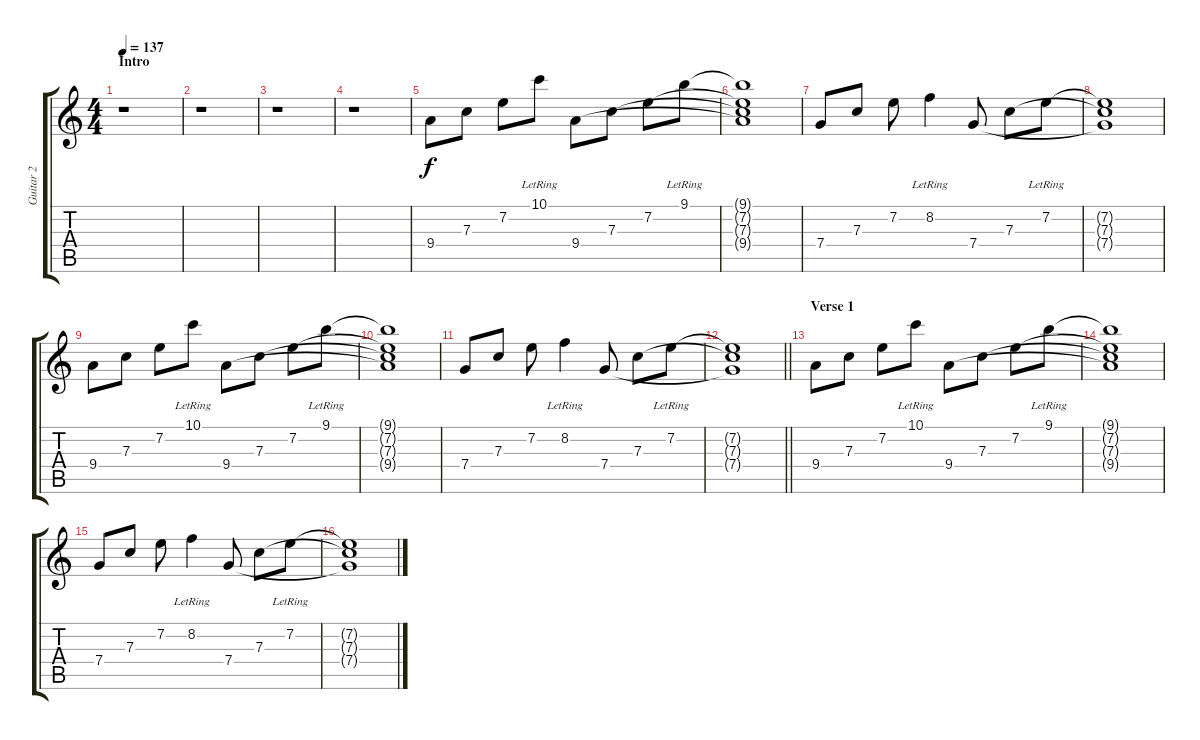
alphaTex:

\track ("Guitar 2" "Guitar 2") {instrument electricguitarclean}
\staff {score tabs}
\tuning (D4 A3 F3 C3 G2 D2) {hide}
\ts (4 4)
\section ("" "Intro")
\tempo 137
\clef g2
\ks c
r.1{dy f instrument electricguitarclean} |
r.1 |
r.1 |
r.1 |
9.4.8 7.3.8 7.2.8 10.1{lr}.8 9.4.8 7.3.8 7.2.8 9.1{lr}.8 |
(9.1{t} 7.2{t} 7.3{t} 9.4{t}).1 |
7.4.8 7.3.8 7.2.8 8.2{lr}.4 7.4.8 7.3.8 7.2{lr}.8 |
(7.2{t} 7.3{t} 7.4{t}).1 |
9.4.8 7.3.8 7.2.8 10.1{lr}.8 9.4.8 7.3.8 7.2.8 9.1{lr}.8 |
(9.1{t} 7.2{t} 7.3{t} 9.4{t}).1 |
7.4.8 7.3.8 7.2.8 8.2{lr}.4 7.4.8 7.3.8 7.2{lr}.8 |
\barLineRight lightlight
(7.2{t} 7.3{t} 7.4{t}).1 |
\section ("" "Verse 1")
9.4.8 7.3.8 7.2.8 10.1{lr}.8 9.4.8 7.3.8 7.2.8 9.1{lr}.8 |
(9.1{t} 7.2{t} 7.3{t} 9.4{t}).1 |
7.4.8 7.3.8 7.2.8 8.2{lr}.4 7.4.8 7.3.8 7.2{lr}.8 |
(7.2{t} 7.3{t} 7.4{t}).1
